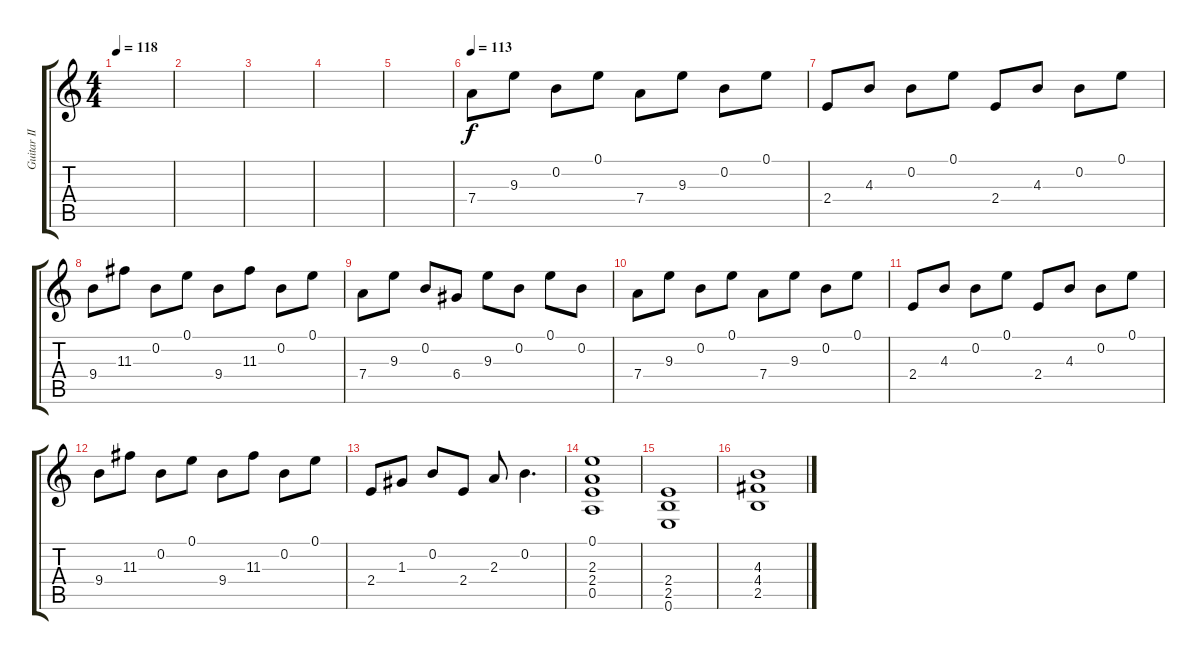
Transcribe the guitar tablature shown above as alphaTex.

\track ("Guitar II" "Guitar II") {instrument distortionguitar}
\staff {score tabs}
\tuning (E4 B3 G3 D3 A2 E2) {hide}
\ts (4 4)
\tempo 118
\clef g2
\ks c
|
|
|
|
|
\tempo 113
7.4.8{volume 10 instrument acousticguitarsteel} 9.3.8 0.2.8 0.1.8 7.4.8 9.3.8 0.2.8 0.1.8 |
2.4.8 4.3.8 0.2.8 0.1.8 2.4.8 4.3.8 0.2.8 0.1.8 |
9.4.8 11.3.8 0.2.8 0.1.8 9.4.8 11.3.8 0.2.8 0.1.8 |
7.4.8 9.3.8 0.2.8 6.4.8 9.3.8 0.2.8 0.1.8 0.2.8 |
7.4.8 9.3.8 0.2.8 0.1.8 7.4.8 9.3.8 0.2.8 0.1.8 |
2.4.8 4.3.8 0.2.8 0.1.8 2.4.8 4.3.8 0.2.8 0.1.8 |
9.4.8 11.3.8 0.2.8 0.1.8 9.4.8 11.3.8 0.2.8 0.1.8 |
2.4.8 1.3.8 0.2.8 2.4.8 2.3.8 0.2.4{d} |
(0.1 2.3 2.4 0.5).1{volume 12 balance 11 instrument distortionguitar} |
(2.4 2.5 0.6).1 |
(4.3 4.4 2.5).1
